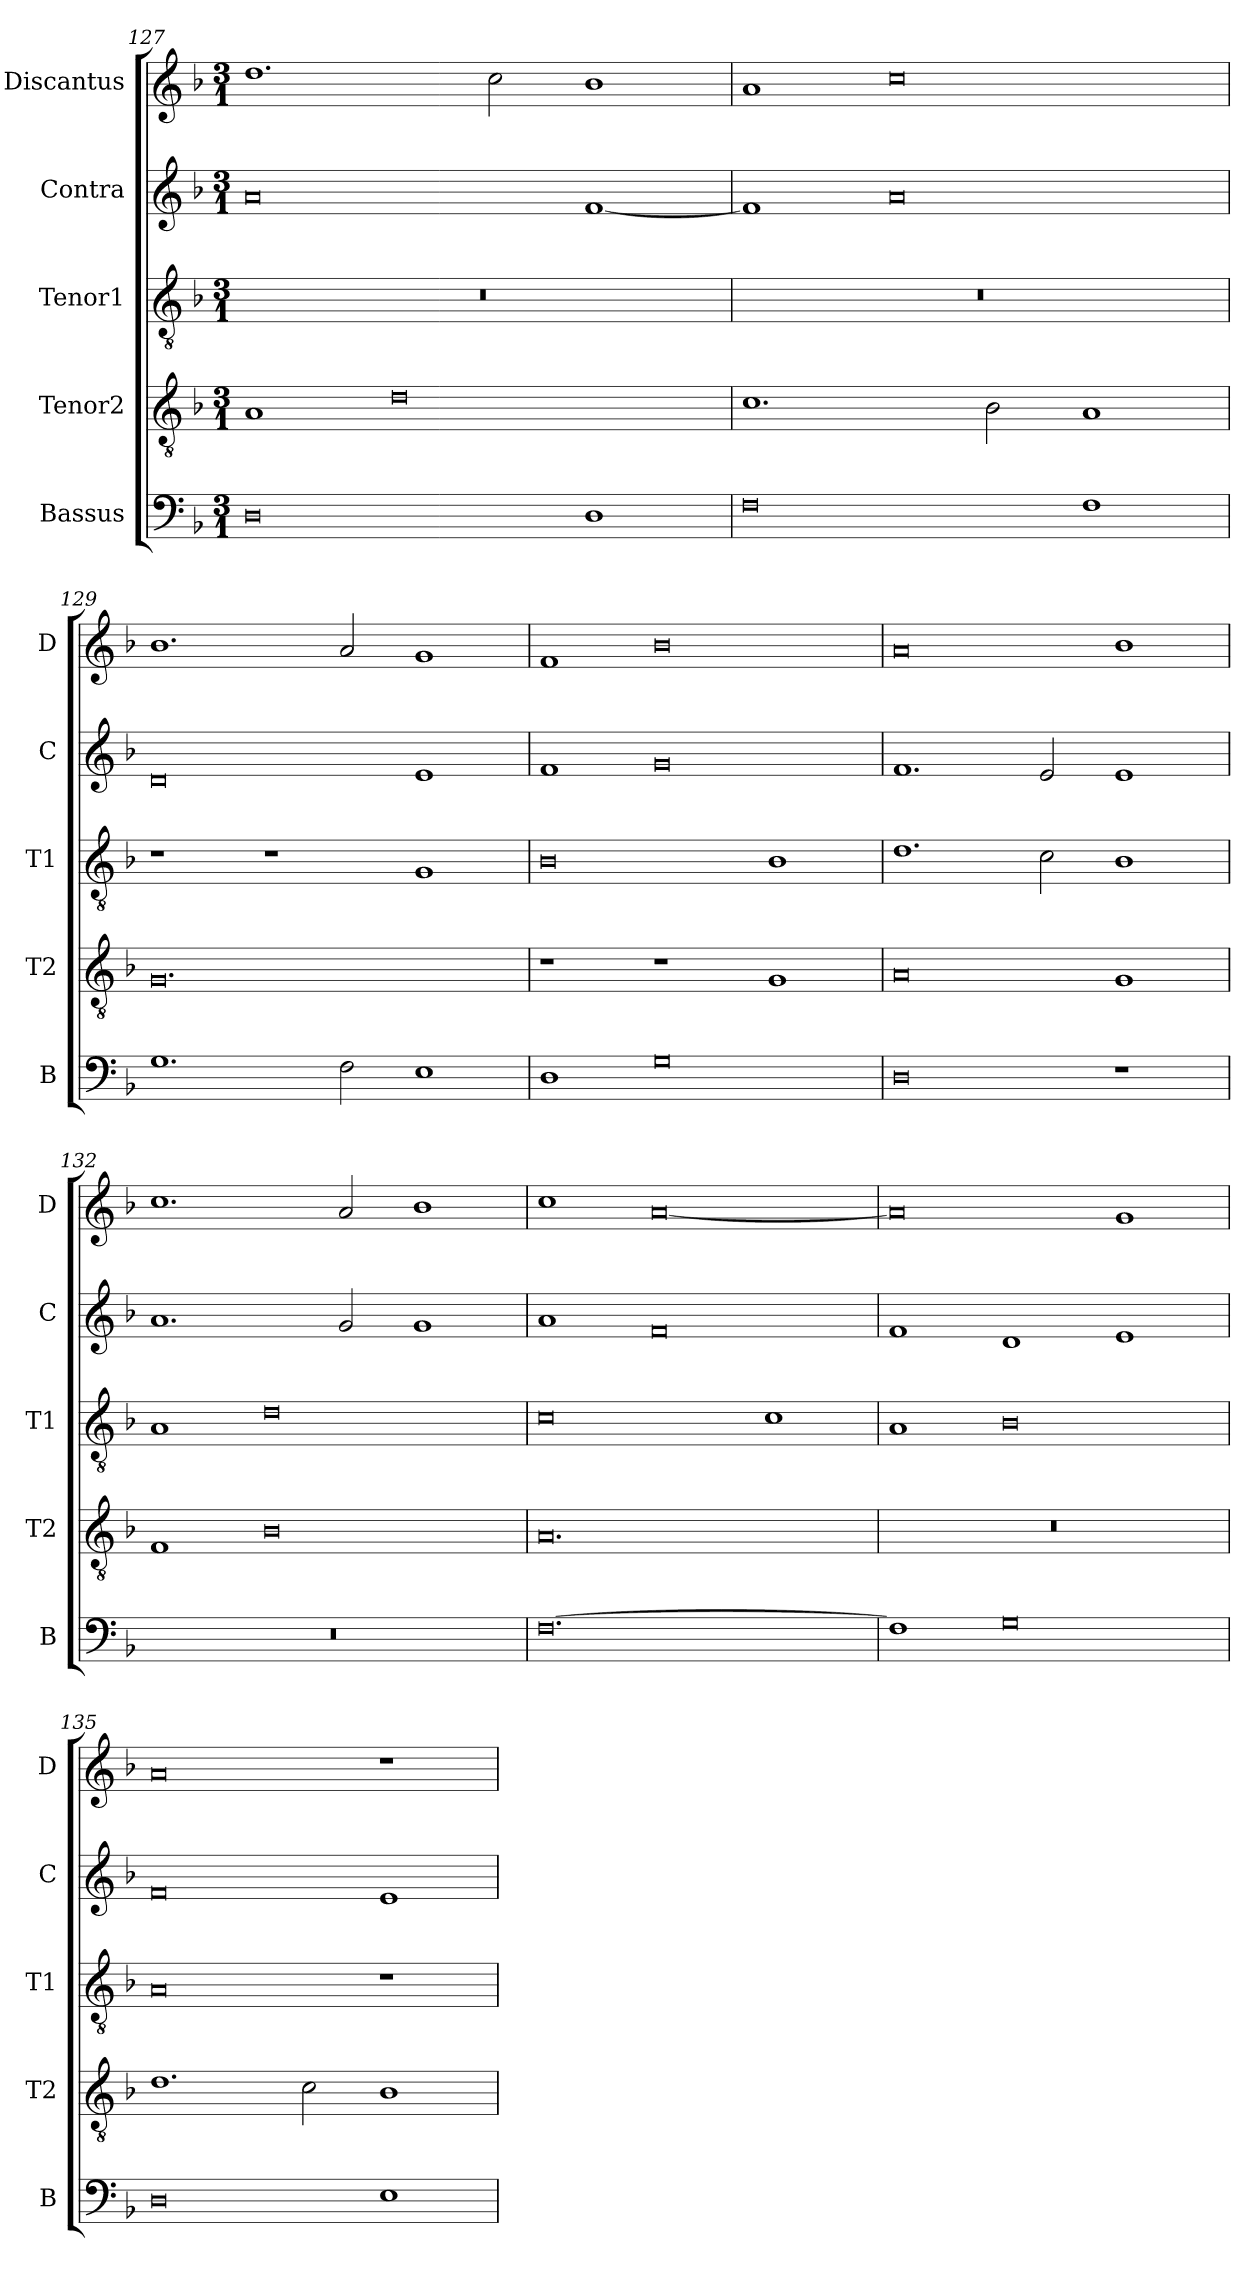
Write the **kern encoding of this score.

**kern	**kern	**kern	**kern	**kern
*part5	*part4	*part3	*part2	*part1
*staff5	*staff4	*staff3	*staff2	*staff1
*I"Bassus	*I"Tenor2	*I"Tenor1	*I"Contra	*I"Discantus
*I'B	*I'T2	*I'T1	*I'C	*I'D
*clefF4	*clefGv2	*clefGv2	*clefG2	*clefG2
*k[b-]	*k[b-]	*k[b-]	*k[b-]	*k[b-]
*M3/1	*M3/1	*M3/1	*M3/1	*M3/1
=127	=127	=127	=127	=127
0D	1A	0.r	0a	1.dd
.	0d	.	.	.
.	.	.	.	2cc\
1D	.	.	[1f	1b-
=128	=128	=128	=128	=128
0F	1.c	0.r	1f]	1a
.	.	.	0a	0cc
.	2B-\	.	.	.
1F	1A	.	.	.
=129	=129	=129	=129	=129
1.G	0.G	1r	0d	1.b-
.	.	1r	.	.
2F\	.	.	.	2a/
1E	.	1G	1e	1g
=130	=130	=130	=130	=130
1D	1r	0B-	1f	1f
0G	1r	.	0g	0b-
.	1G	1B-	.	.
=131	=131	=131	=131	=131
0D	0A	1.d	1.f	0a
.	.	2c\	2e/	.
1r	1G	1B-	1e	1b-
=132	=132	=132	=132	=132
0.r	1F	1A	1.a	1.cc
.	0B-	0d	.	.
.	.	.	2g/	2a/
.	.	.	1g	1b-
=133	=133	=133	=133	=133
[0.F	0.A	0c	1a	1cc
.	.	.	0f	[0a
.	.	1c	.	.
=134	=134	=134	=134	=134
1F]	0.r	1A	1f	0a]
0G	.	0B-	1d	.
.	.	.	1e	1g
=135	=135	=135	=135	=135
0D	1.d	0A	0f	0a
.	2c\	.	.	.
1E	1B-	1r	1e	1r
=	=	=	=	=
*-	*-	*-	*-	*-
